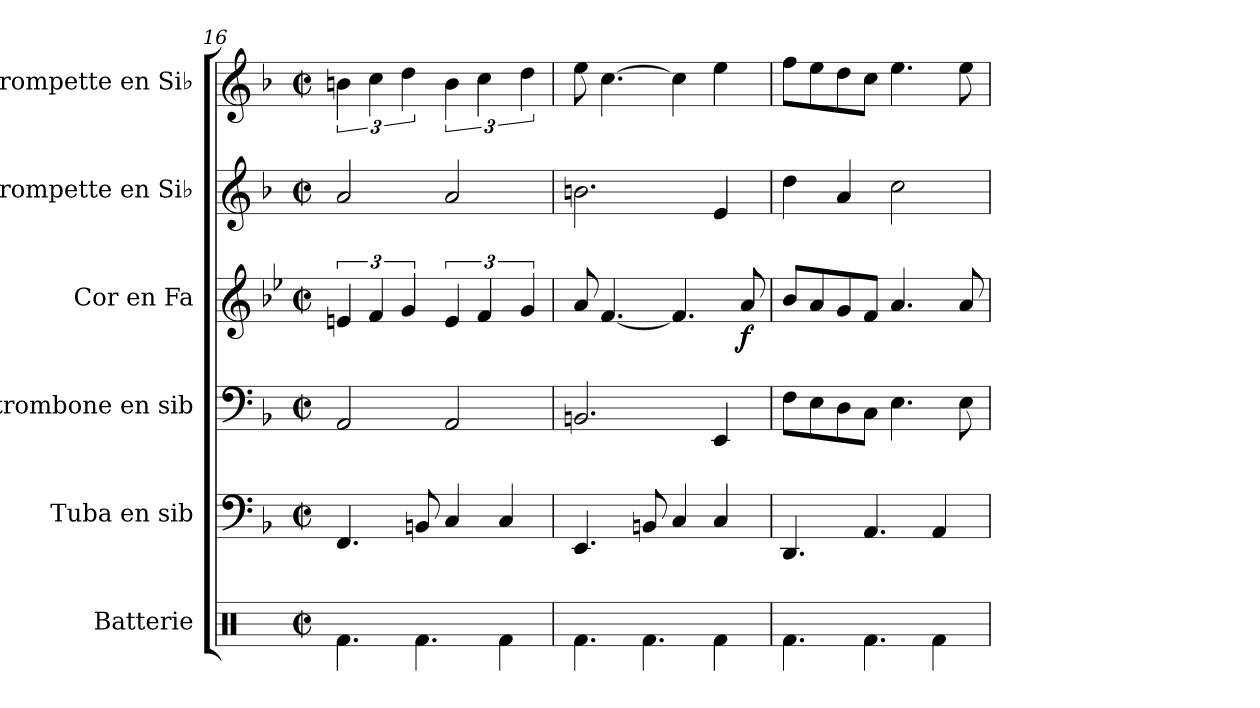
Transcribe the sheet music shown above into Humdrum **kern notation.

**kern	**kern	**kern	**kern	**dynam	**kern	**kern
*part6	*part5	*part4	*part3	*part3	*part2	*part1
*staff6	*staff5	*staff4	*staff3	*staff3	*staff2	*staff1
*I"Batterie	*I"Tuba en sib	*I"trombone en sib	*I"Cor en Fa	*	*I"Trompette en Si♭	*I"Trompette en Si♭
*I'Batt.	*I'Tub. sib	*I'Trb. sib	*I'Cor Fa	*	*I'Tromp. Si♭	*I'Tromp. Si♭
!!LO:PB:g=z
*clefX	*clefF4	*clefF4	*clefG2	*	*clefG2	*clefG2
*	*ITrd1c2	*ITrd1c2	*ITrd4c7	*	*ITrd1c2	*ITrd1c2
*k[]	*k[b-e-a-]	*k[b-e-a-]	*k[b-e-a-]	*	*k[b-e-a-]	*k[b-e-a-]
*M4/4	*M4/4	*M4/4	*M4/4	*	*M4/4	*M4/4
*met(c|)	*met(c|)	*met(c|)	*met(c|)	*	*met(c|)	*met(c|)
=16	=16	=16	=16	=16	=16	=16
4.Rf\	4.EE-/	2GG/	6An/	.	2g/	6an\
.	.	.	6B-/	.	.	6b-\
.	.	.	6c/	.	.	6cc\
4.Rf\	8AAn/	.	.	.	.	.
.	4BB-/	2GG/	6A/	.	2g/	6a\
.	.	.	6B-/	.	.	6b-\
4Rf\	4BB-/	.	.	.	.	.
.	.	.	6c/	.	.	6cc\
=17	=17	=17	=17	=17	=17	=17
4.Rf\	4.DD/	2.AAn/	8d/	.	2.an\	8dd\
.	.	.	[4.B-/	.	.	[4.b-\
4.Rf\	8AAn/	.	.	.	.	.
.	4BB-/	.	4.B-/]	.	.	4b-\]
4Rf\	4BB-/	4DD/	.	.	4d/	4dd\
!	!	!	!	!LO:DY:b	!	!
.	.	.	8d/	f	.	.
=18	=18	=18	=18	=18	=18	=18
4.Rf\	4.CC/	8E-\L	8e-/L	.	4cc\	8ee-\L
.	.	8D\	8d/	.	.	8dd\
.	.	8C\	8c/	.	4g/	8cc\
4.Rf\	4.GG/	8BB-\J	8B-/J	.	.	8b-\J
.	.	4.D\	4.d/	.	2b-\	4.dd\
4Rf\	4GG/	.	.	.	.	.
.	.	8D\	8d/	.	.	8dd\
=	=	=	=	=	=	=
*-	*-	*-	*-	*-	*-	*-
